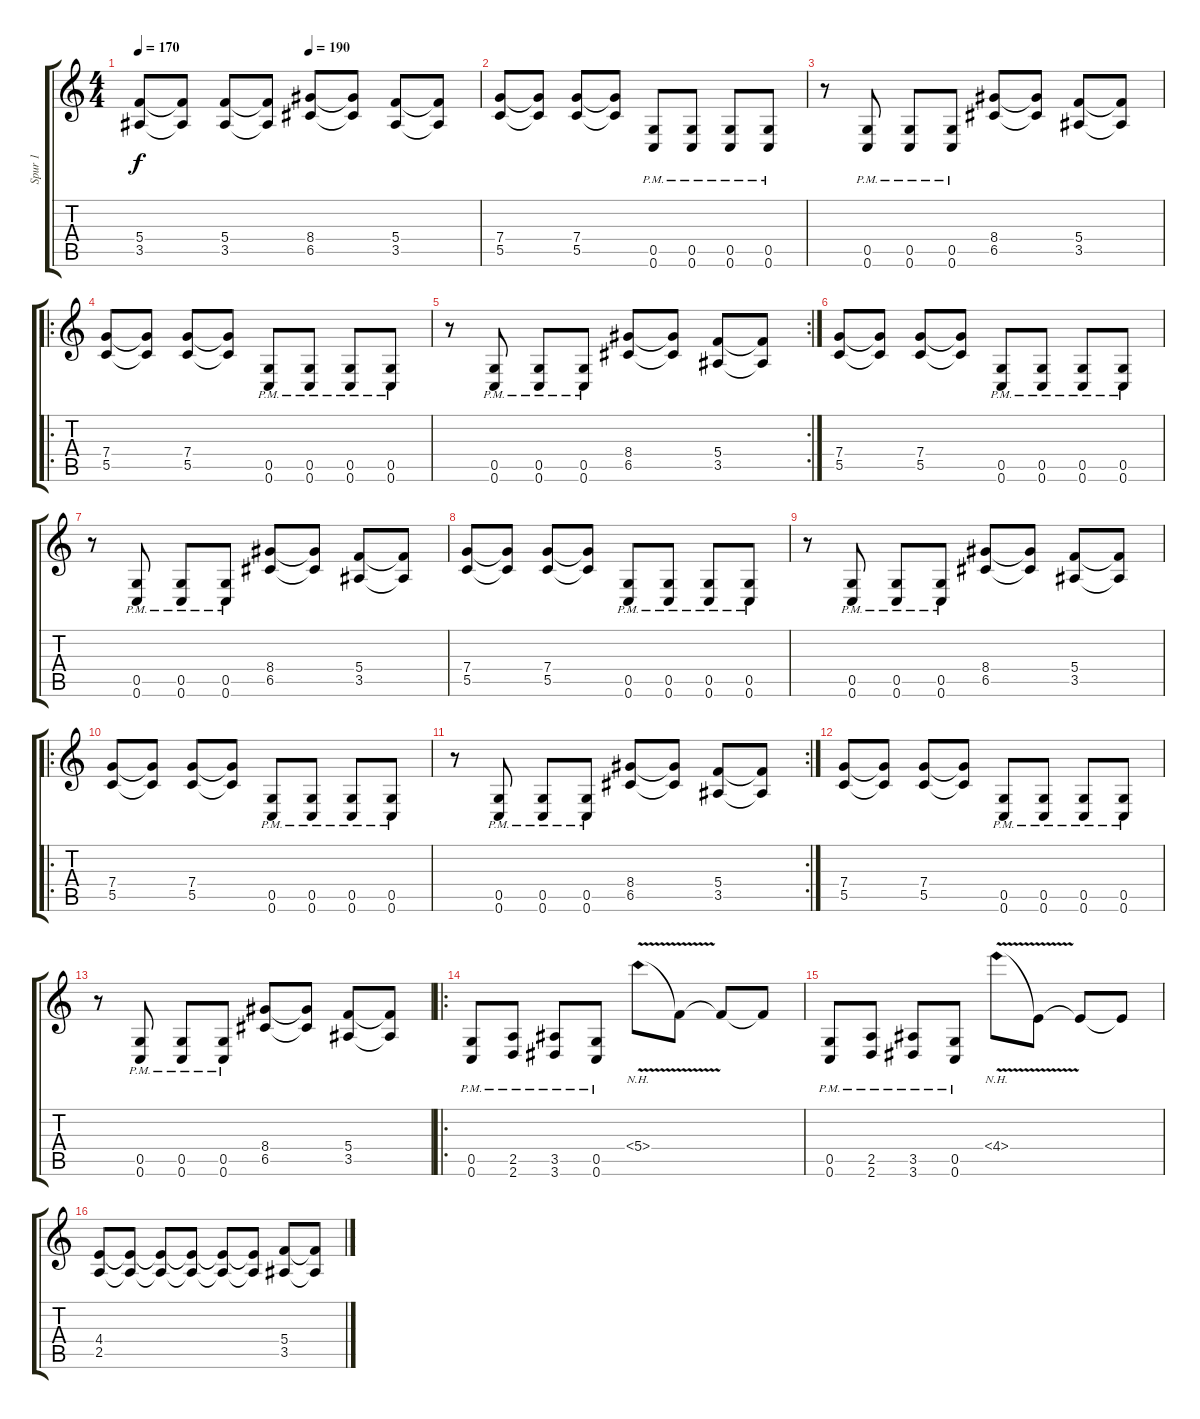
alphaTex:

\track ("Spur 1" "Spur 1") {instrument distortionguitar}
\staff {score tabs}
\tuning (E4 C4 G3 C3 G2 C2) {hide}
\ts (4 4)
\tempo 170
\tempo (190 0.5)
\clef g2
\ks c
(5.4 3.5).8{dy f} (5.4{t} 3.5{t}).8 (5.4 3.5).8 (5.4{t} 3.5{t}).8 (8.4 6.5).8 (8.4{t} 6.5{t}).8 (5.4 3.5).8 (5.4{t} 3.5{t}).8 |
(7.4 5.5).8 (7.4{t} 5.5{t}).8 (7.4 5.5).8 (7.4{t} 5.5{t}).8 (0.5{pm} 0.6{pm}).8 (0.5{pm} 0.6{pm}).8 (0.5{pm} 0.6{pm}).8 (0.5{pm} 0.6{pm}).8 |
r.8 (0.5{pm} 0.6{pm}).8 (0.5{pm} 0.6{pm}).8 (0.5{pm} 0.6{pm}).8 (8.4 6.5).8 (8.4{t} 6.5{t}).8 (5.4 3.5).8 (5.4{t} 3.5{t}).8 |
\ro
(7.4 5.5).8 (7.4{t} 5.5{t}).8 (7.4 5.5).8 (7.4{t} 5.5{t}).8 (0.5{pm} 0.6{pm}).8 (0.5{pm} 0.6{pm}).8 (0.5{pm} 0.6{pm}).8 (0.5{pm} 0.6{pm}).8 |
\rc 2
r.8 (0.5{pm} 0.6{pm}).8 (0.5{pm} 0.6{pm}).8 (0.5{pm} 0.6{pm}).8 (8.4 6.5).8 (8.4{t} 6.5{t}).8 (5.4 3.5).8 (5.4{t} 3.5{t}).8 |
(7.4 5.5).8 (7.4{t} 5.5{t}).8 (7.4 5.5).8 (7.4{t} 5.5{t}).8 (0.5{pm} 0.6{pm}).8 (0.5{pm} 0.6{pm}).8 (0.5{pm} 0.6{pm}).8 (0.5{pm} 0.6{pm}).8 |
r.8 (0.5{pm} 0.6{pm}).8 (0.5{pm} 0.6{pm}).8 (0.5{pm} 0.6{pm}).8 (8.4 6.5).8 (8.4{t} 6.5{t}).8 (5.4 3.5).8 (5.4{t} 3.5{t}).8 |
(7.4 5.5).8 (7.4{t} 5.5{t}).8 (7.4 5.5).8 (7.4{t} 5.5{t}).8 (0.5{pm} 0.6{pm}).8 (0.5{pm} 0.6{pm}).8 (0.5{pm} 0.6{pm}).8 (0.5{pm} 0.6{pm}).8 |
r.8 (0.5{pm} 0.6{pm}).8 (0.5{pm} 0.6{pm}).8 (0.5{pm} 0.6{pm}).8 (8.4 6.5).8 (8.4{t} 6.5{t}).8 (5.4 3.5).8 (5.4{t} 3.5{t}).8 |
\ro
(7.4 5.5).8 (7.4{t} 5.5{t}).8 (7.4 5.5).8 (7.4{t} 5.5{t}).8 (0.5{pm} 0.6{pm}).8 (0.5{pm} 0.6{pm}).8 (0.5{pm} 0.6{pm}).8 (0.5{pm} 0.6{pm}).8 |
\rc 2
r.8 (0.5{pm} 0.6{pm}).8 (0.5{pm} 0.6{pm}).8 (0.5{pm} 0.6{pm}).8 (8.4 6.5).8 (8.4{t} 6.5{t}).8 (5.4 3.5).8 (5.4{t} 3.5{t}).8 |
(7.4 5.5).8 (7.4{t} 5.5{t}).8 (7.4 5.5).8 (7.4{t} 5.5{t}).8 (0.5{pm} 0.6{pm}).8 (0.5{pm} 0.6{pm}).8 (0.5{pm} 0.6{pm}).8 (0.5{pm} 0.6{pm}).8 |
r.8 (0.5{pm} 0.6{pm}).8 (0.5{pm} 0.6{pm}).8 (0.5{pm} 0.6{pm}).8 (8.4 6.5).8 (8.4{t} 6.5{t}).8 (5.4 3.5).8 (5.4{t} 3.5{t}).8 |
\ro
(0.5{pm} 0.6{pm}).8 (2.5{pm} 2.6{pm}).8 (3.5{pm} 3.6{pm}).8 (0.5{pm} 0.6{pm}).8 5.4{nh v}.8 5.4{t}.8 5.4{t}.8 5.4{t}.8 |
(0.5{pm} 0.6{pm}).8 (2.5{pm} 2.6{pm}).8 (3.5{pm} 3.6{pm}).8 (0.5{pm} 0.6{pm}).8 4.4{nh v}.8 4.4{t}.8 4.4{t}.8 4.4{t}.8 |
(4.4 2.5).8 (4.4{t} 2.5{t}).8 (4.4{t} 2.5{t}).8 (4.4{t} 2.5{t}).8 (4.4{t} 2.5{t}).8 (4.4{t} 2.5{t}).8 (5.4 3.5).8 (5.4{t} 3.5{t}).8
